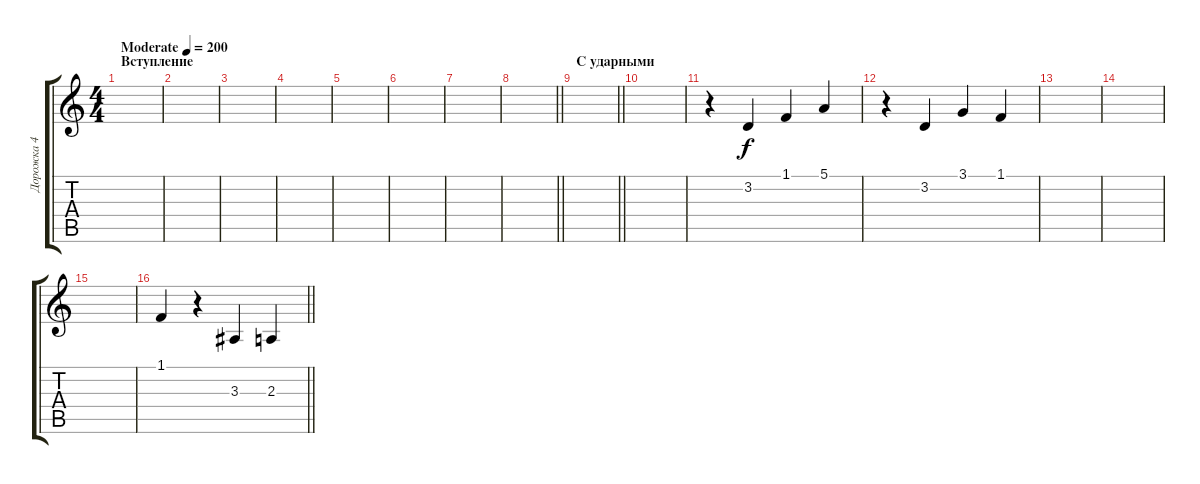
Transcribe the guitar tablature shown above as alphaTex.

\track ("Дорожка 4" "Дорожка 4") {instrument acousticgrandpiano}
\staff {score tabs}
\tuning (E4 B3 G3 D3 A2 E2) {hide}
\ts (4 4)
\section ("" "Вступление")
\tempo (200 "Moderate")
\clef g2
\ks c
|
|
|
|
|
|
|
\barLineRight lightlight
|
\section ("" "С ударными")
\barLineRight lightlight
|
|
r.4 3.2.4 1.1.4 5.1.4 |
r.4 3.2.4 3.1.4 1.1.4 |
|
|
|
\barLineRight lightlight
1.1.4 r.4 3.3.4 2.3.4
